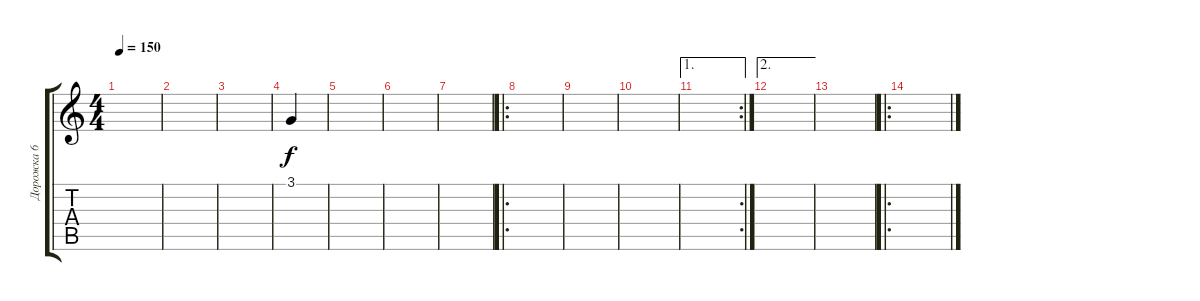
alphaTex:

\track ("Дорожка 6" "Дорожка 6") {instrument trombone}
\staff {score tabs}
\tuning (E4 B3 G3 D3 A2 E2) {hide}
\ts (4 4)
\tempo 150
\clef g2
\ks c
|
|
|
3.1.4 |
|
|
|
\ro
|
|
|
\ae 1
\rc 2
|
\ae 2
|
|
\ro
